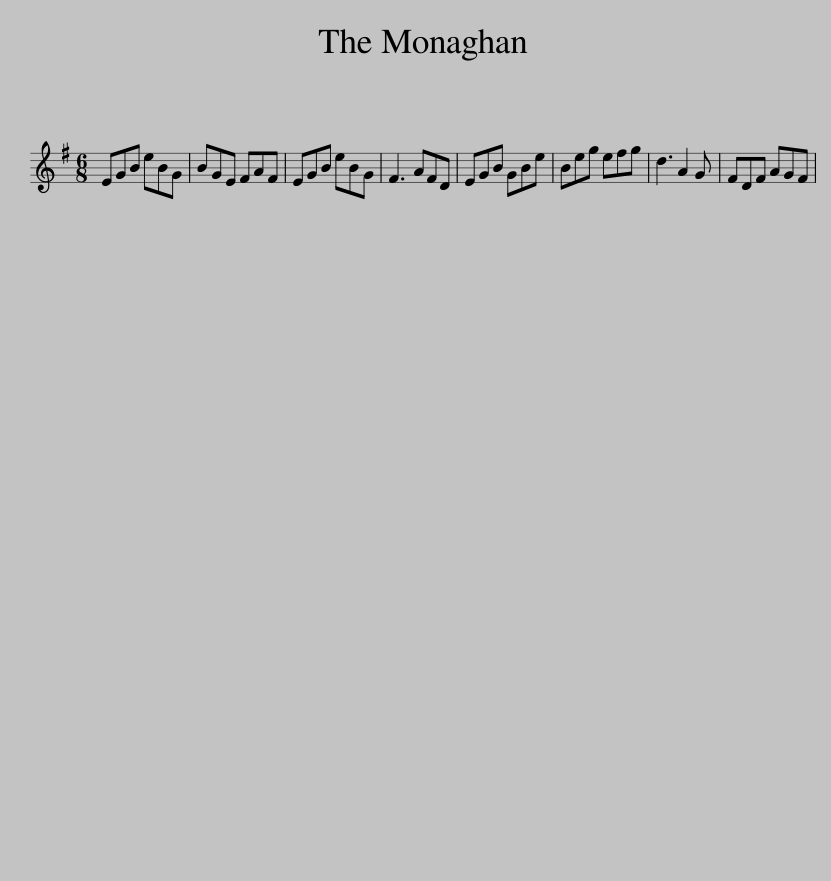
X:1
L:1/8
M:6/8
I:linebreak $
K:Emin
V:1 treble
V:1
 EGB eBG | BGE FAF | EGB eBG | F3 AFD | EGB GBe | %5
 Beg efg | d3 A2 G | FDF AGF | %8
